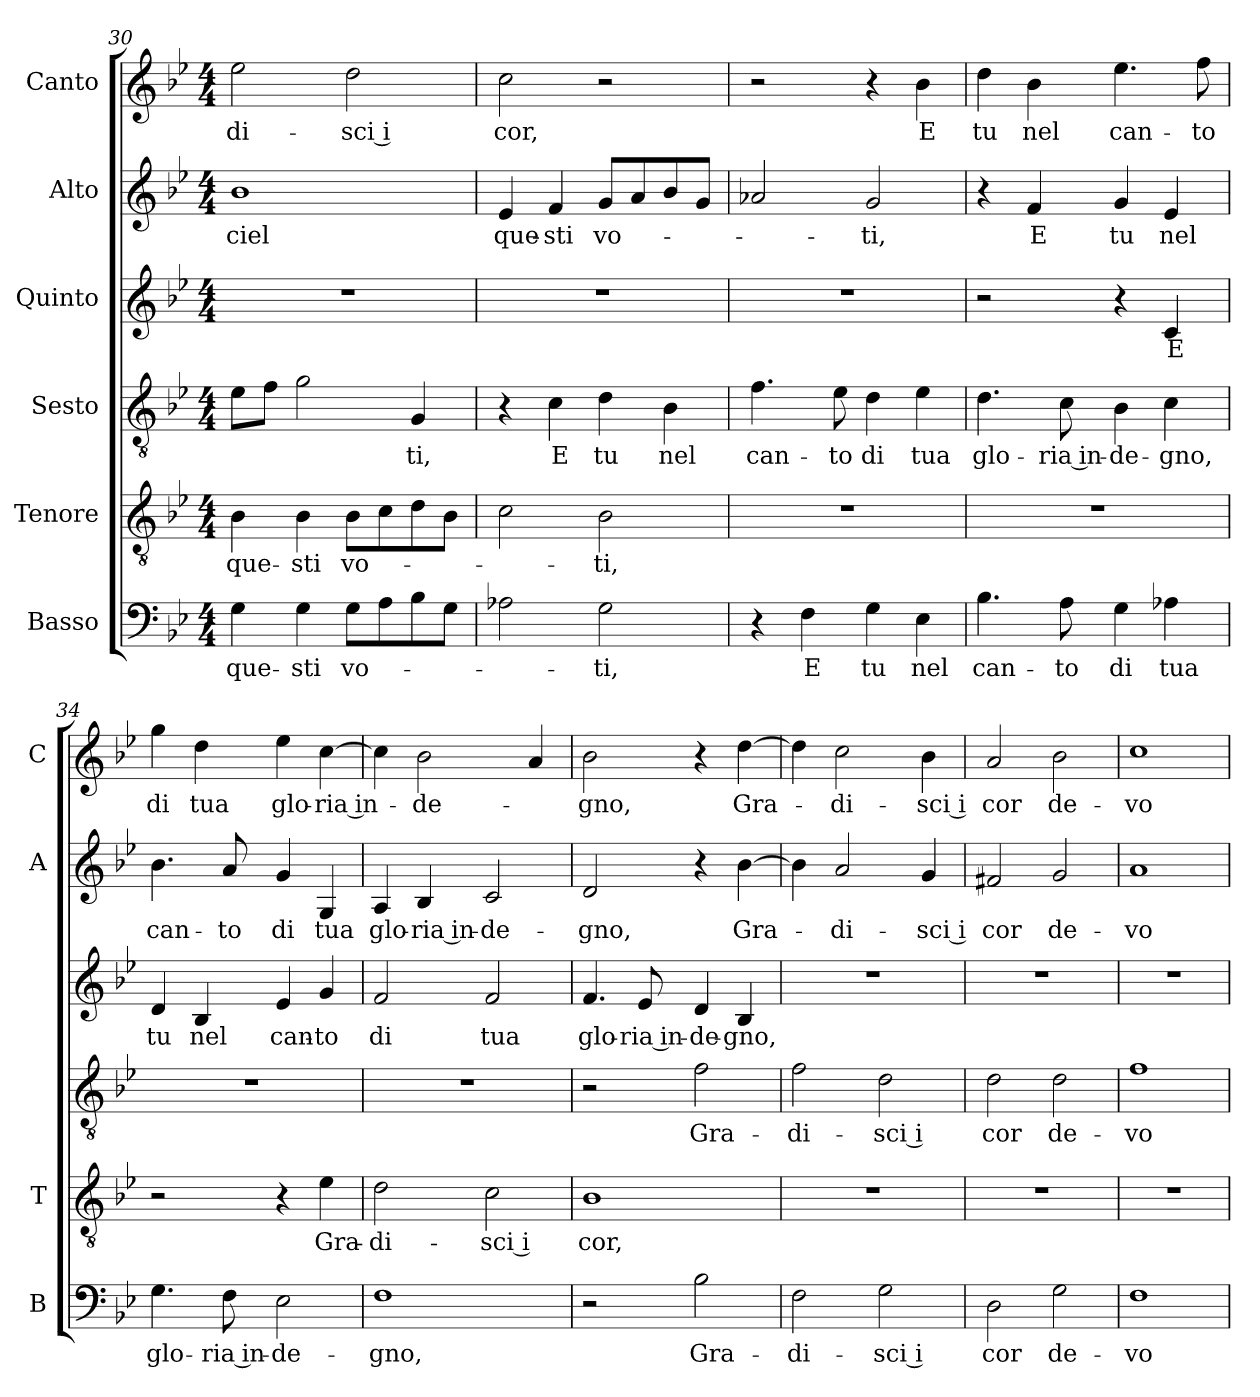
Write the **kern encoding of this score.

**kern	**text	**kern	**text	**kern	**text	**kern	**text	**kern	**text	**kern	**text
*part6	*part6	*part5	*part5	*part4	*part4	*part3	*part3	*part2	*part2	*part1	*part1
*staff6	*staff6	*staff5	*staff5	*staff4	*staff4	*staff3	*staff3	*staff2	*staff2	*staff1	*staff1
*I"Basso	*	*I"Tenore	*	*I"Sesto	*	*I"Quinto	*	*I"Alto	*	*I"Canto	*
*I'B	*	*I'T	*	*	*	*	*	*I'A	*	*I'C	*
*clefF4	*	*clefGv2	*	*clefGv2	*	*clefG2	*	*clefG2	*	*clefG2	*
*k[b-e-]	*	*k[b-e-]	*	*k[b-e-]	*	*k[b-e-]	*	*k[b-e-]	*	*k[b-e-]	*
*B-:	*	*B-:	*	*B-:	*	*B-:	*	*B-:	*	*B-:	*
*M4/4	*	*M4/4	*	*M4/4	*	*M4/4	*	*M4/4	*	*M4/4	*
=30	=30	=30	=30	=30	=30	=30	=30	=30	=30	=30	=30
!	!LO:LY:b	!	!LO:LY:b	!	!	!	!	!	!LO:LY:b	!	!LO:LY:b
4G\	que-	4B-\	que-	8e-\L	.	1r	.	1b-	ciel	2ee-\	-di-
.	.	.	.	8f\J	.	.	.	.	.	.	.
!	!LO:LY:b	!	!LO:LY:b	!	!	!	!	!	!	!	!
4G\	-sti	4B-\	-sti	2g\	.	.	.	.	.	.	.
!	!LO:LY:b	!	!LO:LY:b	!	!	!	!	!	!	!	!LO:LY:b
8G\L	vo-	8B-\L	vo-	.	.	.	.	.	.	2dd\	-sci i
8A\	.	8c\	.	.	.	.	.	.	.	.	.
!	!	!	!	!	!LO:LY:b	!	!	!	!	!	!
8B-\	.	8d\	.	4G/	-ti,	.	.	.	.	.	.
8G\J	.	8B-\J	.	.	.	.	.	.	.	.	.
=31	=31	=31	=31	=31	=31	=31	=31	=31	=31	=31	=31
!	!	!	!	!	!	!	!	!	!LO:LY:b	!	!LO:LY:b
2A-X\	.	2c\	.	4r	.	1r	.	4e-/	que-	2cc\	cor,
!	!	!	!	!	!LO:LY:b	!	!	!	!LO:LY:b	!	!
.	.	.	.	4c\	E	.	.	4f/	-sti	.	.
!	!LO:LY:b	!	!LO:LY:b	!	!LO:LY:b	!	!	!	!LO:LY:b	!	!
2G\	-ti,	2B-\	-ti,	4d\	tu	.	.	8g/L	vo-	2r	.
.	.	.	.	.	.	.	.	8a/	.	.	.
!	!	!	!	!	!LO:LY:b	!	!	!	!	!	!
.	.	.	.	4B-\	nel	.	.	8b-/	.	.	.
.	.	.	.	.	.	.	.	8g/J	.	.	.
=32	=32	=32	=32	=32	=32	=32	=32	=32	=32	=32	=32
!	!	!	!	!	!LO:LY:b	!	!	!	!	!	!
4r	.	1r	.	4.f\	can-	1r	.	2a-X/	.	2r	.
!	!LO:LY:b	!	!	!	!	!	!	!	!	!	!
4F\	E	.	.	.	.	.	.	.	.	.	.
!	!	!	!	!	!LO:LY:b	!	!	!	!	!	!
.	.	.	.	8e-\	-to	.	.	.	.	.	.
!	!LO:LY:b	!	!	!	!LO:LY:b	!	!	!	!LO:LY:b	!	!
4G\	tu	.	.	4d\	di	.	.	2g/	-ti,	4r	.
!	!LO:LY:b	!	!	!	!LO:LY:b	!	!	!	!	!	!LO:LY:b
4E-\	nel	.	.	4e-\	tua	.	.	.	.	4b-\	E
=33	=33	=33	=33	=33	=33	=33	=33	=33	=33	=33	=33
!	!LO:LY:b	!	!	!	!LO:LY:b	!	!	!	!	!	!LO:LY:b
4.B-\	can-	1r	.	4.d\	glo-	2r	.	4r	.	4dd\	tu
!	!	!	!	!	!	!	!	!	!LO:LY:b	!	!LO:LY:b
.	.	.	.	.	.	.	.	4f/	E	4b-\	nel
!	!LO:LY:b	!	!	!	!LO:LY:b	!	!	!	!	!	!
8A\	-to	.	.	8c\	-ria in-	.	.	.	.	.	.
!	!LO:LY:b	!	!	!	!LO:LY:b	!	!	!	!LO:LY:b	!	!LO:LY:b
4G\	di	.	.	4B-\	-de-	4r	.	4g/	tu	4.ee-\	can-
!	!LO:LY:b	!	!	!	!LO:LY:b	!	!LO:LY:b	!	!LO:LY:b	!	!
4A-X\	tua	.	.	4c\	-gno,	4c/	E	4e-/	nel	.	.
!	!	!	!	!	!	!	!	!	!	!	!LO:LY:b
.	.	.	.	.	.	.	.	.	.	8ff\	-to
=34	=34	=34	=34	=34	=34	=34	=34	=34	=34	=34	=34
!	!LO:LY:b	!	!	!	!	!	!LO:LY:b	!	!LO:LY:b	!	!LO:LY:b
4.G\	glo-	2r	.	1r	.	4d/	tu	4.b-\	can-	4gg\	di
!	!	!	!	!	!	!	!LO:LY:b	!	!	!	!LO:LY:b
.	.	.	.	.	.	4B-/	nel	.	.	4dd\	tua
!	!LO:LY:b	!	!	!	!	!	!	!	!LO:LY:b	!	!
8F\	-ria in-	.	.	.	.	.	.	8a/	-to	.	.
!	!LO:LY:b	!	!	!	!	!	!LO:LY:b	!	!LO:LY:b	!	!LO:LY:b
2E-\	-de-	4r	.	.	.	4e-/	can-	4g/	di	4ee-\	glo-
!	!	!	!LO:LY:b	!	!	!	!LO:LY:b	!	!LO:LY:b	!	!LO:LY:b
.	.	4e-\	Gra-	.	.	4g/	-to	4G/	tua	[4cc\	-ria in-
=35	=35	=35	=35	=35	=35	=35	=35	=35	=35	=35	=35
!	!LO:LY:b	!	!LO:LY:b	!	!	!	!LO:LY:b	!	!LO:LY:b	!	!
1F	-gno,	2d\	-di-	1r	.	2f/	di	4A/	glo-	4cc\]	.
!	!	!	!	!	!	!	!	!	!LO:LY:b	!	!LO:LY:b
.	.	.	.	.	.	.	.	4B-/	-ria in-	2b-\	-de-
!	!	!	!LO:LY:b	!	!	!	!LO:LY:b	!	!LO:LY:b	!	!
.	.	2c\	-sci i	.	.	2f/	tua	2c/	-de-	.	.
.	.	.	.	.	.	.	.	.	.	4a/	.
!!LO:LB:g=z
=36	=36	=36	=36	=36	=36	=36	=36	=36	=36	=36	=36
!	!	!	!LO:LY:b	!	!	!	!LO:LY:b	!	!LO:LY:b	!	!LO:LY:b
2r	.	1B-	cor,	2r	.	4.f/	glo-	2d/	-gno,	2b-\	-gno,
!	!	!	!	!	!	!	!LO:LY:b	!	!	!	!
.	.	.	.	.	.	8e-/	-ria in-	.	.	.	.
!	!LO:LY:b	!	!	!	!LO:LY:b	!	!LO:LY:b	!	!	!	!
2B-\	Gra-	.	.	2f\	Gra-	4d/	-de-	4r	.	4r	.
!	!	!	!	!	!	!	!LO:LY:b	!	!LO:LY:b	!	!LO:LY:b
.	.	.	.	.	.	4B-/	-gno,	[4b-\	Gra-	[4dd\	Gra-
=37	=37	=37	=37	=37	=37	=37	=37	=37	=37	=37	=37
!	!LO:LY:b	!	!	!	!LO:LY:b	!	!	!	!	!	!
2F\	-di-	1r	.	2f\	-di-	1r	.	4b-\]	.	4dd\]	.
!	!	!	!	!	!	!	!	!	!LO:LY:b	!	!LO:LY:b
.	.	.	.	.	.	.	.	2a/	-di-	2cc\	-di-
!	!LO:LY:b	!	!	!	!LO:LY:b	!	!	!	!	!	!
2G\	-sci i	.	.	2d\	-sci i	.	.	.	.	.	.
!	!	!	!	!	!	!	!	!	!LO:LY:b	!	!LO:LY:b
.	.	.	.	.	.	.	.	4g/	-sci i	4b-\	-sci i
=38	=38	=38	=38	=38	=38	=38	=38	=38	=38	=38	=38
!	!LO:LY:b	!	!	!	!LO:LY:b	!	!	!	!LO:LY:b	!	!LO:LY:b
2D\	cor	1r	.	2d\	cor	1r	.	2f#X/	cor	2a/	cor
!	!LO:LY:b	!	!	!	!LO:LY:b	!	!	!	!LO:LY:b	!	!LO:LY:b
2G\	de-	.	.	2d\	de-	.	.	2g/	de-	2b-\	de-
=39	=39	=39	=39	=39	=39	=39	=39	=39	=39	=39	=39
!	!LO:LY:b	!	!	!	!LO:LY:b	!	!	!	!LO:LY:b	!	!LO:LY:b
1F	-vo-	1r	.	1f	-vo-	1r	.	1a	-vo-	1cc	-vo-
=	=	=	=	=	=	=	=	=	=	=	=
*-	*-	*-	*-	*-	*-	*-	*-	*-	*-	*-	*-
